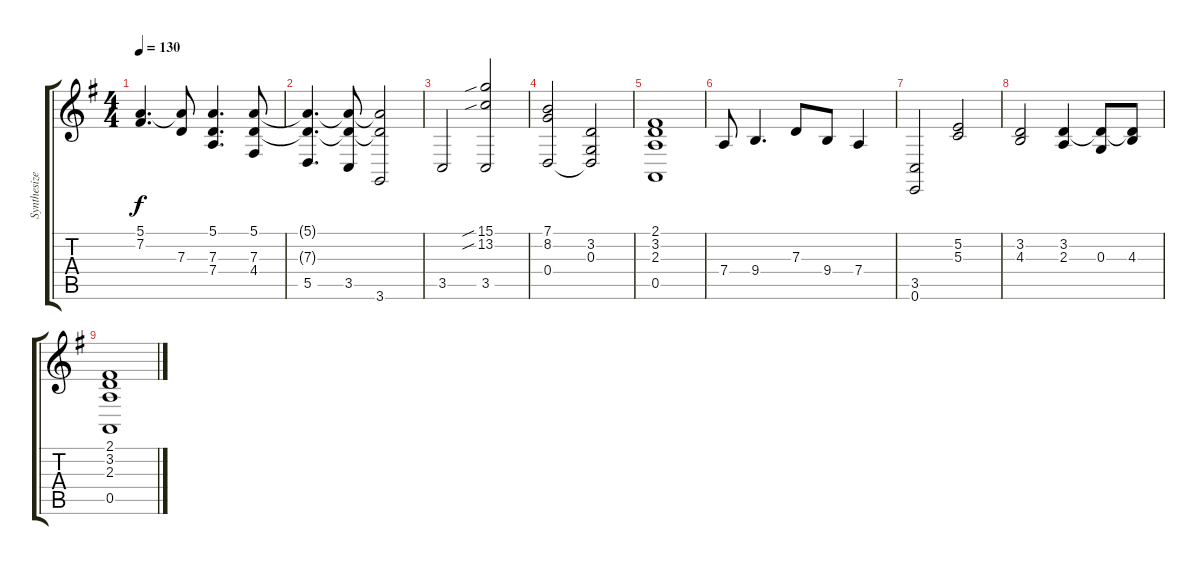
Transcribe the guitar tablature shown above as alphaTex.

\track ("Synthesizer" "Synthesize") {instrument churchorgan}
\staff {score tabs}
\tuning (E4 B3 G3 D3 A2 E2) {hide}
\ts (4 4)
\tempo 130
\clef g2
\ks g
(5.1 7.2).4{d dy f} (5.1{t} 7.3).8 (5.1 7.3 7.4).4{d} (5.1 7.3 4.4).8 |
(5.1{t} 7.3{t} 5.5).4{d} (5.1{t} 7.3{t} 3.5).8 (5.1{t} 7.3{t} 3.6).2 |
3.5.2 (15.1{sib} 13.2{sib} 3.5).2 |
(7.1 8.2 0.4).2 (3.2 0.3 0.4{t}).2 |
(2.1 3.2 2.3 0.5).1 |
7.4.8 9.4.4{d} 7.3.8 9.4.8 7.4.4 |
(3.5 0.6).2 (5.2 5.3).2 |
(3.2 4.3).2 (3.2 2.3).4 (3.2{t} 0.3).8 (3.2{t} 4.3).8 |
(2.1 3.2 2.3 0.5).1
